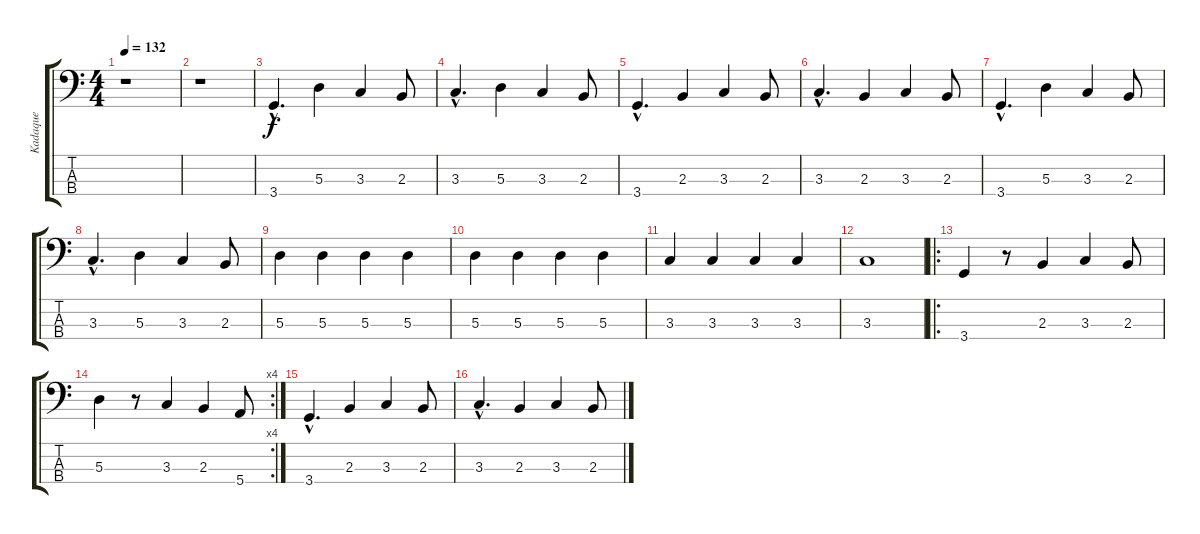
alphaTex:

\track ("Kadaque" "Kadaque") {instrument electricbassfinger}
\staff {score tabs}
\tuning (G2 D2 A1 E1) {hide}
\ts (4 4)
\tempo 132
\clef f4
\ks c
r.1{dy f instrument electricbassfinger} |
r.1 |
3.4{hac}.4{d} 5.3.4 3.3.4 2.3.8 |
3.3{hac}.4{d} 5.3.4 3.3.4 2.3.8 |
3.4{hac}.4{d} 2.3.4 3.3.4 2.3.8 |
3.3{hac}.4{d} 2.3.4 3.3.4 2.3.8 |
3.4{hac}.4{d} 5.3.4 3.3.4 2.3.8 |
3.3{hac}.4{d} 5.3.4 3.3.4 2.3.8 |
5.3.4 5.3.4 5.3.4 5.3.4 |
5.3.4 5.3.4 5.3.4 5.3.4 |
3.3.4 3.3.4 3.3.4 3.3.4 |
3.3.1 |
\ro
3.4.4 r.8 2.3.4 3.3.4 2.3.8 |
\rc 4
5.3.4 r.8 3.3.4 2.3.4 5.4.8 |
3.4{hac}.4{d} 2.3.4 3.3.4 2.3.8 |
3.3{hac}.4{d} 2.3.4 3.3.4 2.3.8
